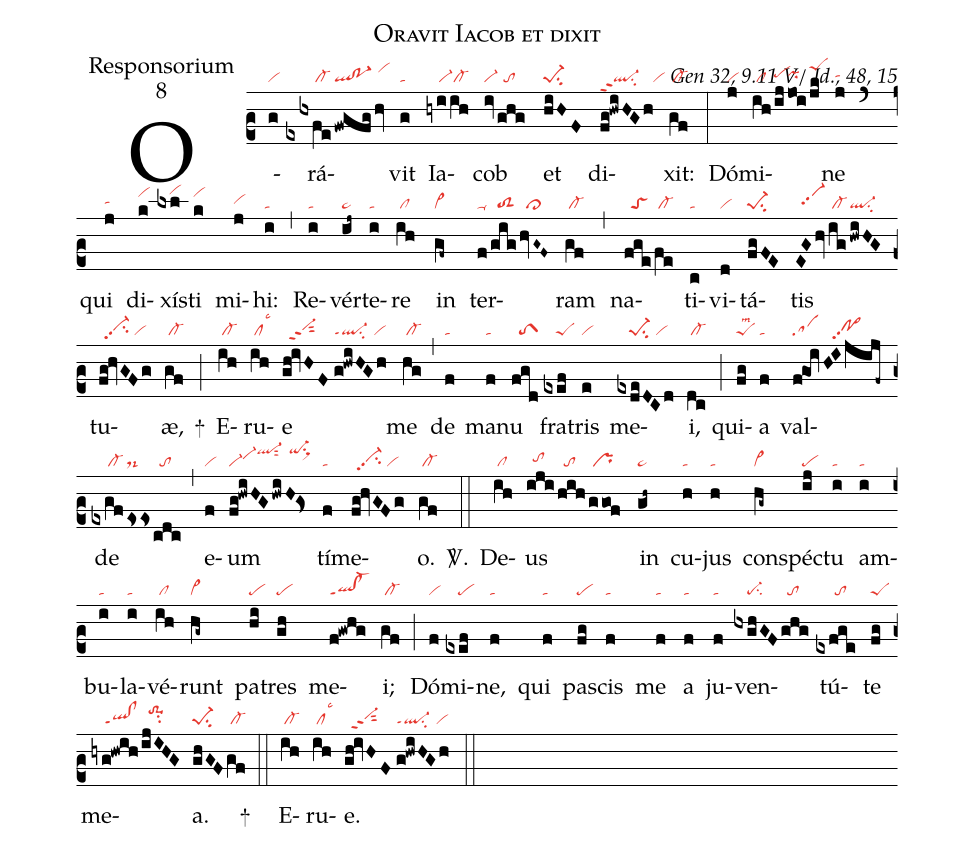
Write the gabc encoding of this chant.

name:Oravit Iacob et dixit;
office-part:Responsorium;
mode:8;
commentary:Gen 32, 9.11 V/ Id., 48, 15;
nabc-lines:1;
%%
(c2)
O(g|vi)rá(exhxfe|/////////cl-|!fwgfg/hv|ql!po-1/vihj)vit(g|ta) Ia(hyi|////vi-|ih|/cl-)cob(iv|vi-|/ghg|//to) et(hiHF|pe-1su2) di(fg!hwiHGh|ql-ppt2su2/vi)xit:(gf|/cl-) (:)
Dó(j|vi)mi(ih|/cl|/ij|pehh|joi|pihh|/jk|peShk)ne(j|tahh) (`)
qui(j|tahh) di(k|vihk)xís(lxl|////vihl)ti(k|vihk) mi(j|vihh)hi:(i|ta) (,)
Re(i|ta)vér(ij~|pe~)te(i|ta)re(ih|/cl) in(gf~|cl~) ter(f|ta-|/gig|//toS2|/hvG~F~|//cl>)ram(gf|/cl-) (,)
na(fge|//toS|/fe|/cl-)ti(c|ta)vi(d|vi)tá(fgFE|pe-1su2)tis(EGhv|//vi-hhpp2|/ig|/cl-|!hwiHG|ql-su2) tu(fg!hvGFg|//vi-hhpp2su2/vi)æ,(gf|/cl-) +(;)
E(ih|/cl-)ru(ih|/cllsc3)e(gh!ivHF|//vi-hhppt2sut2|//g!hwiHGh|ql-ppt1su2/vi) me(hg|/cl-) (,)
de(f|ta) ma(f|ta)nu(fgd|//toS1) fra(exef|////peS)tris(e|vi) me(exdeDCd|////pe-1su2/vi)i,(dc|/cl-) (;)
qui(fg|peSlsm2)a(f|ta) val(fgOi|sa|HIjijf~|///po>hhpp2)de(exgf|/////cl-|ess|ds-|cdc|//to) (,)
e(f|vi)um(fg!hwiHG|vi-vi-hiql-hksut2|/hwiH!Gs>|/////qi-hksu1sux1) tí(f|ta)me(fg!hvGFg|//vi-hhpp2su2/vi)o.(gf|/cl-) <sp>V/</sp>.(::)
De(ih|/cl)us(iji|//tohh|/hih|//to|/ggof|/pr) in(gh~|pe~) cu(h|ta)jus(h|ta) con(hg~|cl~)spéc(ij|pe)tu(i|ta) am(i|ta)bu(i|ta)la(i|ta)vé(ih|/cl)runt(hg~|cl~) pa(hi|pe)tres(gh|pe) me(f!gwhg|ql!cl-ppt1)i;(gf|/cl-) (;)
Dó(f|vi)mi(exef|////pe)ne,(f|ta) qui(f|ta) pa(fg|pe)scis(f|ta) me(f|ta) a(f|ta) ju(f|ta)ven(hxghGF|////pe-su2|ghg|//to)tú(exfge|//////to)te(fg|peS) me(hyg!hwih|////ql!clppt1|/ijIHG|//to-1hjsu2)a.(ghGF|pe-1su2|gf|/cl-) +(::)
E(ih|/cl-)ru(ih|/cllsc3)e.(gh!ivHF|//vi-hhppt2sut2|//g!hwiHGh|ql-ppt1su2/vi) (::)
